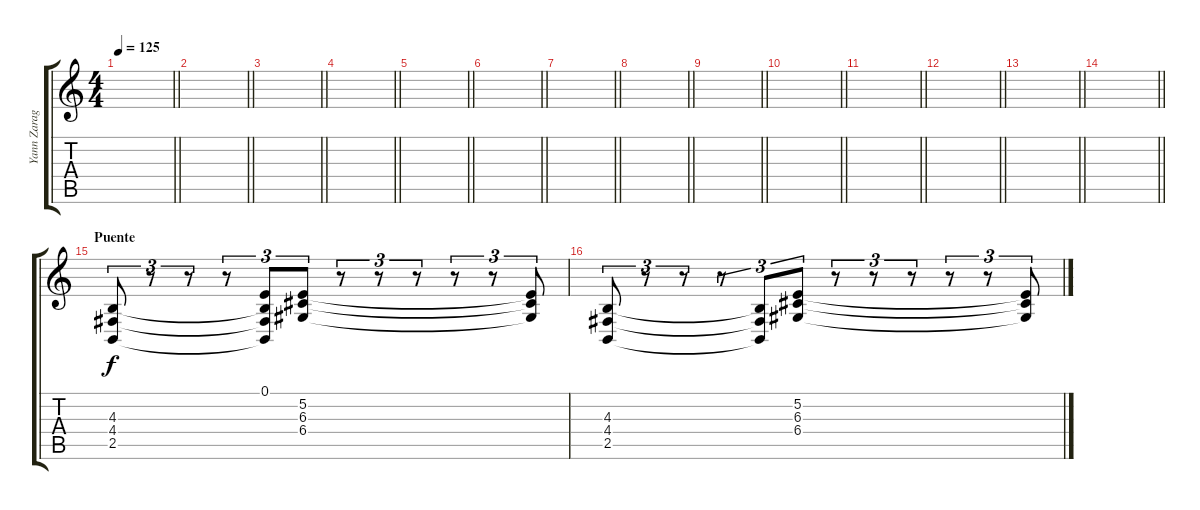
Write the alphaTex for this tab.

\track ("Yann Zaragoza" "Yann Zarag") {instrument brightacousticpiano}
\staff {score tabs}
\tuning (E4 B3 G3 D3 A2 E2) {hide}
\ts (4 4)
\tempo 125
\clef g2
\barLineRight lightlight
\ks c
|
\barLineRight lightlight
|
\barLineRight lightlight
|
\barLineRight lightlight
|
\barLineRight lightlight
|
\barLineRight lightlight
|
\barLineRight lightlight
|
\barLineRight lightlight
|
\barLineRight lightlight
|
\barLineRight lightlight
|
\barLineRight lightlight
|
\barLineRight lightlight
|
\barLineRight lightlight
|
\barLineRight lightlight
|
\section ("" "Puente")
(4.3 4.4 2.5).8{tu (3 2)} r.8{tu (3 2)} r.8{tu (3 2)} r.8{tu (3 2)} (0.1 4.3{t} 4.4{t} 2.5{t}).8{tu (3 2)} (5.2 6.3 6.4).8{tu (3 2)} r.8{tu (3 2)} r.8{tu (3 2)} r.8{tu (3 2)} r.8{tu (3 2)} r.8{tu (3 2)} (5.2{t} 6.3{t} 6.4{t}).8{tu (3 2)} |
(4.3 4.4 2.5).8{tu (3 2)} r.8{tu (3 2)} r.8{tu (3 2)} r.8{tu (3 2)} (4.3{t} 4.4{t} 2.5{t}).8{tu (3 2)} (5.2 6.3 6.4).8{tu (3 2)} r.8{tu (3 2)} r.8{tu (3 2)} r.8{tu (3 2)} r.8{tu (3 2)} r.8{tu (3 2)} (5.2{t} 6.3{t} 6.4{t}).8{tu (3 2)}
